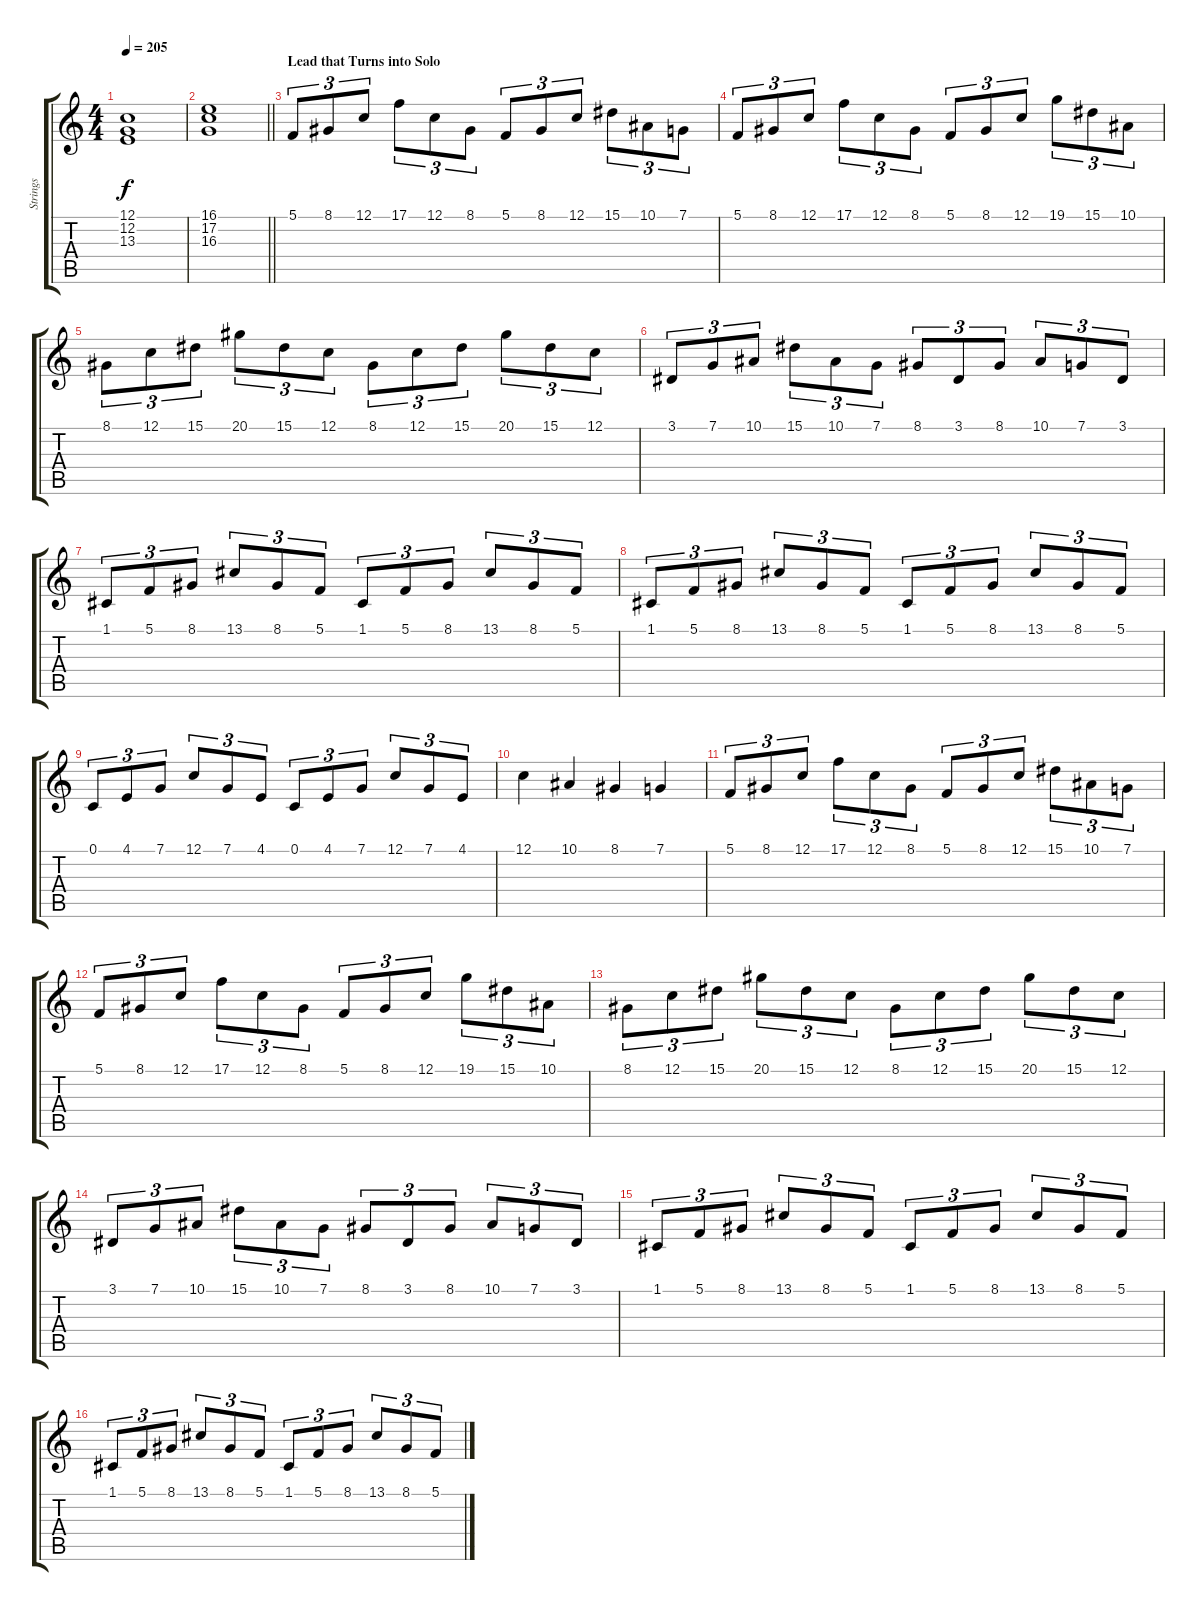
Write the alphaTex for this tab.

\track ("Strings" "Strings") {instrument stringensemble1}
\staff {score tabs}
\tuning (C4 G3 Eb3 Bb2 F2 C2) {hide}
\ts (4 4)
\tempo 205
\clef g2
\ks c
(12.1 12.2 13.3).1{dy f} |
\barLineRight lightlight
(16.1 17.2 16.3).1 |
\section ("" "Lead that Turns into Solo")
5.1.8{tu (3 2)} 8.1.8{tu (3 2)} 12.1.8{tu (3 2)} 17.1.8{tu (3 2)} 12.1.8{tu (3 2)} 8.1.8{tu (3 2)} 5.1.8{tu (3 2)} 8.1.8{tu (3 2)} 12.1.8{tu (3 2)} 15.1.8{tu (3 2)} 10.1.8{tu (3 2)} 7.1.8{tu (3 2)} |
5.1.8{tu (3 2)} 8.1.8{tu (3 2)} 12.1.8{tu (3 2)} 17.1.8{tu (3 2)} 12.1.8{tu (3 2)} 8.1.8{tu (3 2)} 5.1.8{tu (3 2)} 8.1.8{tu (3 2)} 12.1.8{tu (3 2)} 19.1.8{tu (3 2)} 15.1.8{tu (3 2)} 10.1.8{tu (3 2)} |
8.1.8{tu (3 2)} 12.1.8{tu (3 2)} 15.1.8{tu (3 2)} 20.1.8{tu (3 2)} 15.1.8{tu (3 2)} 12.1.8{tu (3 2)} 8.1.8{tu (3 2)} 12.1.8{tu (3 2)} 15.1.8{tu (3 2)} 20.1.8{tu (3 2)} 15.1.8{tu (3 2)} 12.1.8{tu (3 2)} |
3.1.8{tu (3 2)} 7.1.8{tu (3 2)} 10.1.8{tu (3 2)} 15.1.8{tu (3 2)} 10.1.8{tu (3 2)} 7.1.8{tu (3 2)} 8.1.8{tu (3 2)} 3.1.8{tu (3 2)} 8.1.8{tu (3 2)} 10.1.8{tu (3 2)} 7.1.8{tu (3 2)} 3.1.8{tu (3 2)} |
1.1.8{tu (3 2)} 5.1.8{tu (3 2)} 8.1.8{tu (3 2)} 13.1.8{tu (3 2)} 8.1.8{tu (3 2)} 5.1.8{tu (3 2)} 1.1.8{tu (3 2)} 5.1.8{tu (3 2)} 8.1.8{tu (3 2)} 13.1.8{tu (3 2)} 8.1.8{tu (3 2)} 5.1.8{tu (3 2)} |
1.1.8{tu (3 2)} 5.1.8{tu (3 2)} 8.1.8{tu (3 2)} 13.1.8{tu (3 2)} 8.1.8{tu (3 2)} 5.1.8{tu (3 2)} 1.1.8{tu (3 2)} 5.1.8{tu (3 2)} 8.1.8{tu (3 2)} 13.1.8{tu (3 2)} 8.1.8{tu (3 2)} 5.1.8{tu (3 2)} |
0.1.8{tu (3 2)} 4.1.8{tu (3 2)} 7.1.8{tu (3 2)} 12.1.8{tu (3 2)} 7.1.8{tu (3 2)} 4.1.8{tu (3 2)} 0.1.8{tu (3 2)} 4.1.8{tu (3 2)} 7.1.8{tu (3 2)} 12.1.8{tu (3 2)} 7.1.8{tu (3 2)} 4.1.8{tu (3 2)} |
12.1.4 10.1.4 8.1.4 7.1.4 |
5.1.8{tu (3 2)} 8.1.8{tu (3 2)} 12.1.8{tu (3 2)} 17.1.8{tu (3 2)} 12.1.8{tu (3 2)} 8.1.8{tu (3 2)} 5.1.8{tu (3 2)} 8.1.8{tu (3 2)} 12.1.8{tu (3 2)} 15.1.8{tu (3 2)} 10.1.8{tu (3 2)} 7.1.8{tu (3 2)} |
5.1.8{tu (3 2)} 8.1.8{tu (3 2)} 12.1.8{tu (3 2)} 17.1.8{tu (3 2)} 12.1.8{tu (3 2)} 8.1.8{tu (3 2)} 5.1.8{tu (3 2)} 8.1.8{tu (3 2)} 12.1.8{tu (3 2)} 19.1.8{tu (3 2)} 15.1.8{tu (3 2)} 10.1.8{tu (3 2)} |
8.1.8{tu (3 2)} 12.1.8{tu (3 2)} 15.1.8{tu (3 2)} 20.1.8{tu (3 2)} 15.1.8{tu (3 2)} 12.1.8{tu (3 2)} 8.1.8{tu (3 2)} 12.1.8{tu (3 2)} 15.1.8{tu (3 2)} 20.1.8{tu (3 2)} 15.1.8{tu (3 2)} 12.1.8{tu (3 2)} |
3.1.8{tu (3 2)} 7.1.8{tu (3 2)} 10.1.8{tu (3 2)} 15.1.8{tu (3 2)} 10.1.8{tu (3 2)} 7.1.8{tu (3 2)} 8.1.8{tu (3 2)} 3.1.8{tu (3 2)} 8.1.8{tu (3 2)} 10.1.8{tu (3 2)} 7.1.8{tu (3 2)} 3.1.8{tu (3 2)} |
1.1.8{tu (3 2)} 5.1.8{tu (3 2)} 8.1.8{tu (3 2)} 13.1.8{tu (3 2)} 8.1.8{tu (3 2)} 5.1.8{tu (3 2)} 1.1.8{tu (3 2)} 5.1.8{tu (3 2)} 8.1.8{tu (3 2)} 13.1.8{tu (3 2)} 8.1.8{tu (3 2)} 5.1.8{tu (3 2)} |
1.1.8{tu (3 2)} 5.1.8{tu (3 2)} 8.1.8{tu (3 2)} 13.1.8{tu (3 2)} 8.1.8{tu (3 2)} 5.1.8{tu (3 2)} 1.1.8{tu (3 2)} 5.1.8{tu (3 2)} 8.1.8{tu (3 2)} 13.1.8{tu (3 2)} 8.1.8{tu (3 2)} 5.1.8{tu (3 2)}
